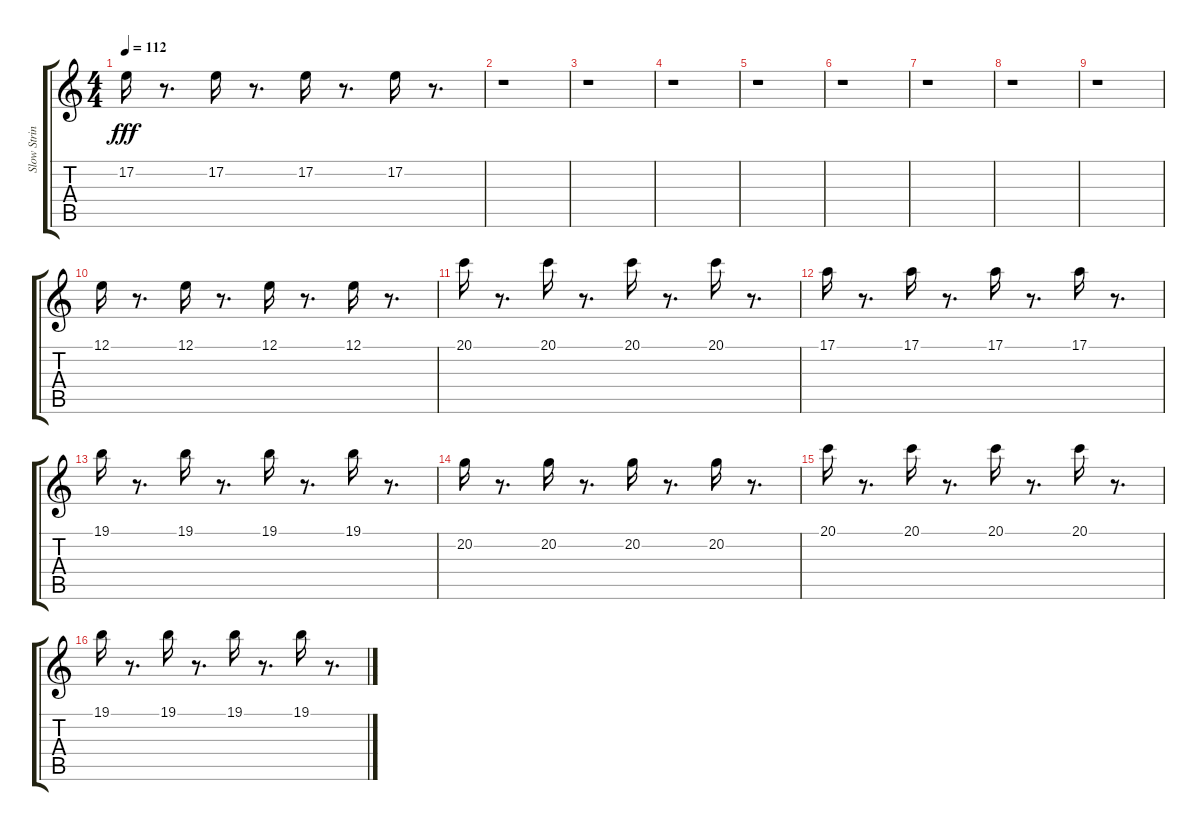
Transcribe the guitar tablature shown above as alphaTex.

\track ("Slow Strings " "Slow Strin") {instrument stringensemble1}
\staff {score tabs}
\tuning (E4 B3 G3 D3 A2 E2) {hide}
\ts (4 4)
\tempo 112
\clef g2
\ks c
17.2.16{dy fff} r.8{d} 17.2.16 r.8{d} 17.2.16 r.8{d} 17.2.16 r.8{d} |
r.1 |
r.1 |
r.1 |
r.1 |
r.1 |
r.1 |
r.1 |
r.1 |
12.1.16 r.8{d} 12.1.16 r.8{d} 12.1.16 r.8{d} 12.1.16 r.8{d} |
20.1.16 r.8{d} 20.1.16 r.8{d} 20.1.16 r.8{d} 20.1.16 r.8{d} |
17.1.16 r.8{d} 17.1.16 r.8{d} 17.1.16 r.8{d} 17.1.16 r.8{d} |
19.1.16 r.8{d} 19.1.16 r.8{d} 19.1.16 r.8{d} 19.1.16 r.8{d} |
20.2.16 r.8{d} 20.2.16 r.8{d} 20.2.16 r.8{d} 20.2.16 r.8{d} |
20.1.16 r.8{d} 20.1.16 r.8{d} 20.1.16 r.8{d} 20.1.16 r.8{d} |
19.1.16 r.8{d} 19.1.16 r.8{d} 19.1.16 r.8{d} 19.1.16 r.8{d}
